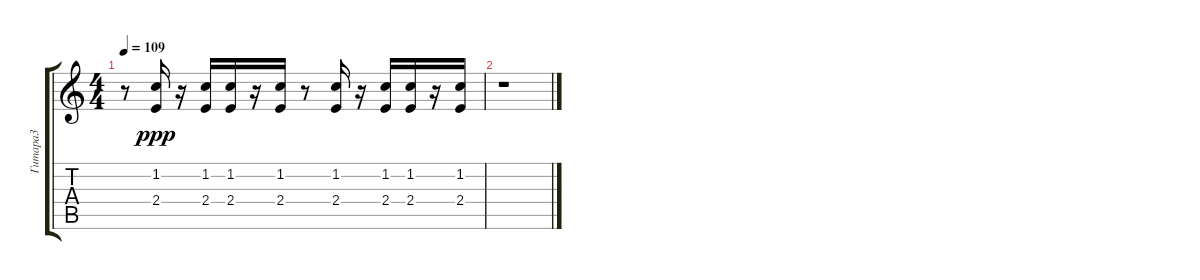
\track ("Гитара3" "Гитара3") {instrument acousticguitarsteel}
\staff {score tabs}
\tuning (E4 B3 G3 D3 A2 E2) {hide}
\ts (4 4)
\tempo 109
\clef g2
\ks c
r.8{dy ppp} (1.2 2.4).16 r.16 (1.2 2.4).16 (1.2 2.4).16 r.16 (1.2 2.4).16 r.8 (1.2 2.4).16 r.16 (1.2 2.4).16 (1.2 2.4).16 r.16 (1.2 2.4).16 |
r.1
